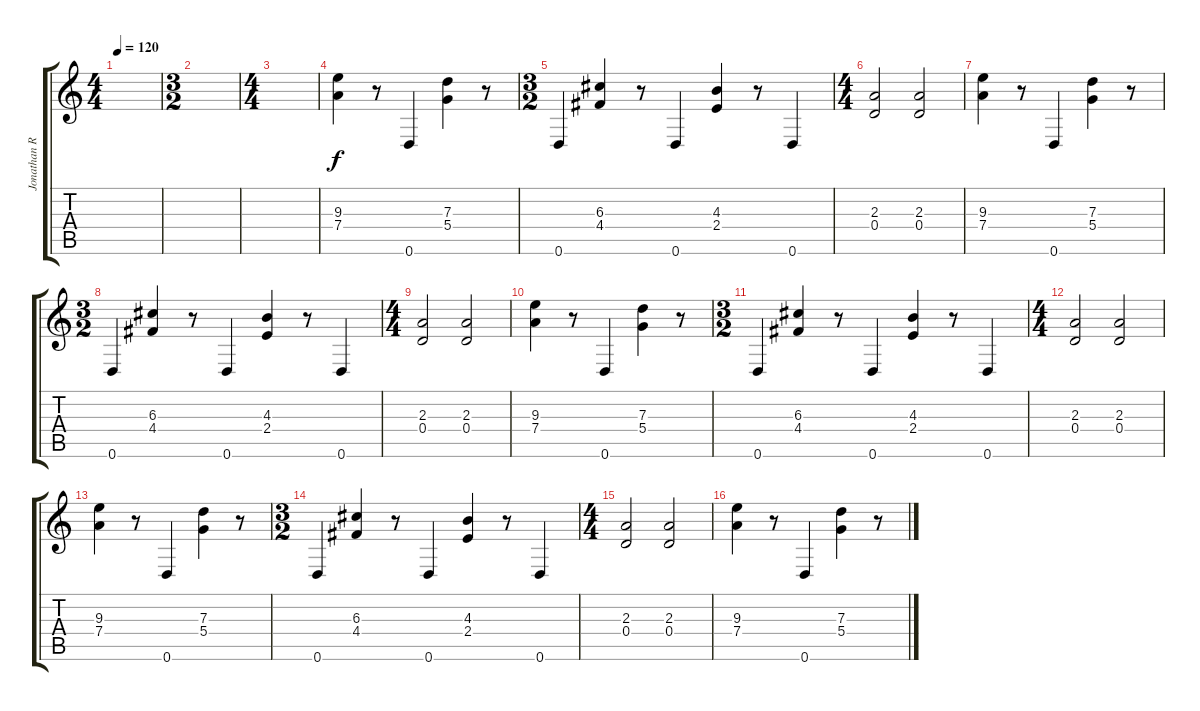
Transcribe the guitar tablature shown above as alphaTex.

\track ("Jonathan Rhys Meyers" "Jonathan R") {instrument acousticguitarsteel}
\staff {score tabs}
\tuning (E4 B3 G3 D3 A2 D2) {hide}
\ts (4 4)
\tempo 120
\clef g2
\ks c
|
\ts (3 2)
|
\ts (4 4)
|
(9.3 7.4).4 r.8 0.6.4 (7.3 5.4).4 r.8 |
\ts (3 2)
0.6.4 (6.3 4.4).4 r.8 0.6.4 (4.3 2.4).4 r.8 0.6.4 |
\ts (4 4)
(2.3 0.4).2 (2.3 0.4).2 |
(9.3 7.4).4 r.8 0.6.4 (7.3 5.4).4 r.8 |
\ts (3 2)
0.6.4 (6.3 4.4).4 r.8 0.6.4 (4.3 2.4).4 r.8 0.6.4 |
\ts (4 4)
(2.3 0.4).2 (2.3 0.4).2 |
(9.3 7.4).4 r.8 0.6.4 (7.3 5.4).4 r.8 |
\ts (3 2)
0.6.4 (6.3 4.4).4 r.8 0.6.4 (4.3 2.4).4 r.8 0.6.4 |
\ts (4 4)
(2.3 0.4).2 (2.3 0.4).2 |
(9.3 7.4).4 r.8 0.6.4 (7.3 5.4).4 r.8 |
\ts (3 2)
0.6.4 (6.3 4.4).4 r.8 0.6.4 (4.3 2.4).4 r.8 0.6.4 |
\ts (4 4)
(2.3 0.4).2 (2.3 0.4).2 |
(9.3 7.4).4 r.8 0.6.4 (7.3 5.4).4 r.8
